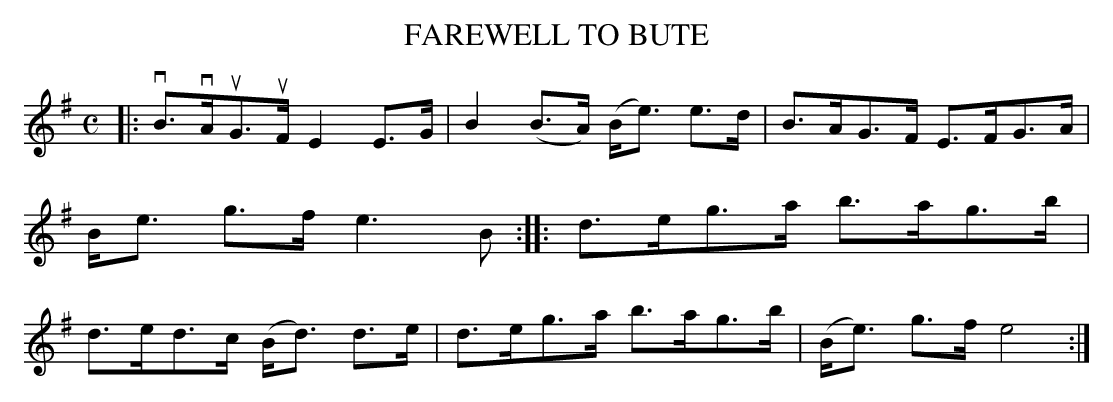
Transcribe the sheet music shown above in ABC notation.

X:1
T: FAREWELL TO BUTE
M: C
L: 1/8
K: Em
|:\
vB>vAuG>uF E2E>G | B2(B>A) (B<e) e>d |\
B>AG>F E>FG>A | B<e g>f e3B ::\
d>eg>a b>ag>b | d>ed>c (B<d) d>e |\
d>eg>a b>ag>b | (B<e) g>f e4 :|
